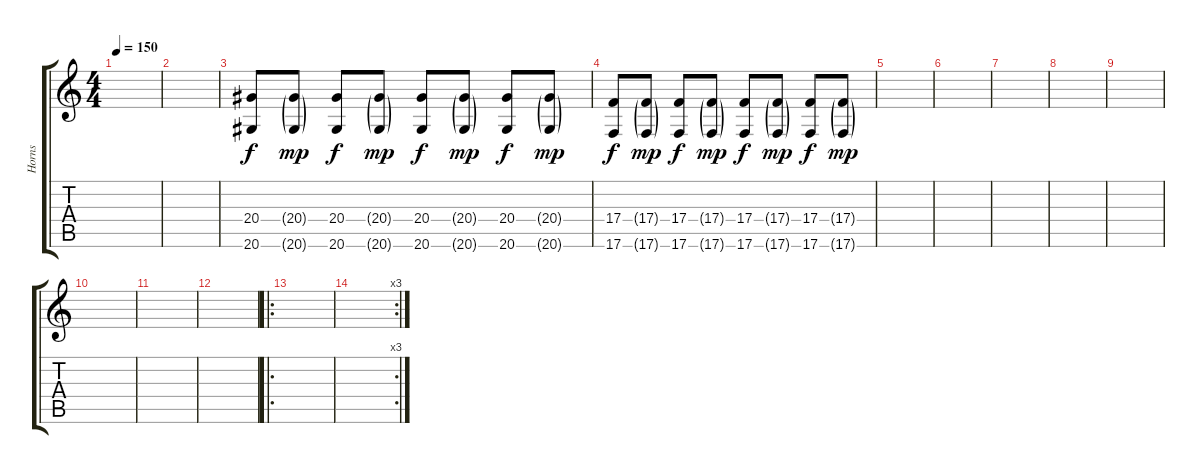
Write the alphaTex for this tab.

\track ("Horns" "Horns") {instrument brasssection}
\staff {score tabs}
\tuning (D4 A3 F3 C3 G2 C2) {hide}
\ts (4 4)
\tempo 150
\clef g2
\ks c
|
|
(20.4 20.6).8{dy f} (20.4{g} 20.6{g}).8{dy mp} (20.4 20.6).8{dy f} (20.4{g} 20.6{g}).8{dy mp} (20.4 20.6).8{dy f} (20.4{g} 20.6{g}).8{dy mp} (20.4 20.6).8{dy f} (20.4{g} 20.6{g}).8{dy mp} |
(17.4 17.6).8{dy f} (17.4{g} 17.6{g}).8{dy mp} (17.4 17.6).8{dy f} (17.4{g} 17.6{g}).8{dy mp} (17.4 17.6).8{dy f} (17.4{g} 17.6{g}).8{dy mp} (17.4 17.6).8{dy f} (17.4{g} 17.6{g}).8{dy mp} |
|
|
|
|
|
|
|
|
\ro
|
\rc 3
